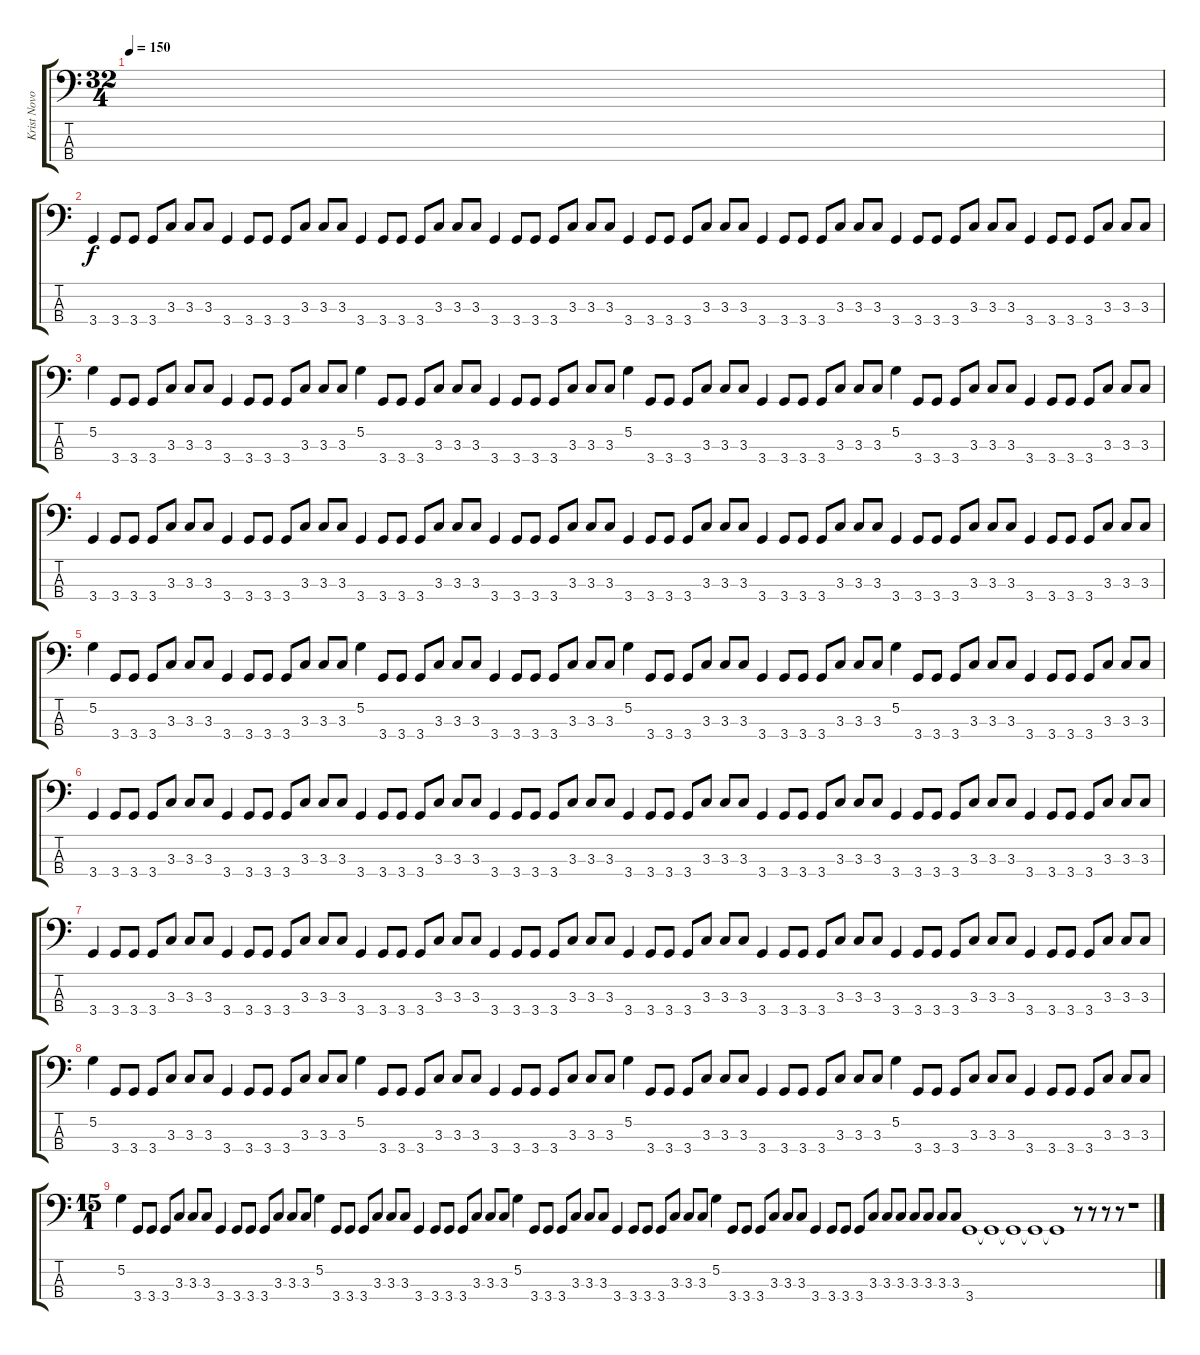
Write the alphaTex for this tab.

\track ("Krist Novoselic" "Krist Novo") {instrument electricbassfinger}
\staff {score tabs}
\tuning (G2 D2 A1 E1) {hide}
\ts (32 4)
\tempo 150
\clef f4
\ks c
|
3.4.4 3.4.8 3.4.8 3.4.8 3.3.8 3.3.8 3.3.8 3.4.4 3.4.8 3.4.8 3.4.8 3.3.8 3.3.8 3.3.8 3.4.4 3.4.8 3.4.8 3.4.8 3.3.8 3.3.8 3.3.8 3.4.4 3.4.8 3.4.8 3.4.8 3.3.8 3.3.8 3.3.8 3.4.4 3.4.8 3.4.8 3.4.8 3.3.8 3.3.8 3.3.8 3.4.4 3.4.8 3.4.8 3.4.8 3.3.8 3.3.8 3.3.8 3.4.4 3.4.8 3.4.8 3.4.8 3.3.8 3.3.8 3.3.8 3.4.4 3.4.8 3.4.8 3.4.8 3.3.8 3.3.8 3.3.8 |
5.2.4 3.4.8 3.4.8 3.4.8 3.3.8 3.3.8 3.3.8 3.4.4 3.4.8 3.4.8 3.4.8 3.3.8 3.3.8 3.3.8 5.2.4 3.4.8 3.4.8 3.4.8 3.3.8 3.3.8 3.3.8 3.4.4 3.4.8 3.4.8 3.4.8 3.3.8 3.3.8 3.3.8 5.2.4 3.4.8 3.4.8 3.4.8 3.3.8 3.3.8 3.3.8 3.4.4 3.4.8 3.4.8 3.4.8 3.3.8 3.3.8 3.3.8 5.2.4 3.4.8 3.4.8 3.4.8 3.3.8 3.3.8 3.3.8 3.4.4 3.4.8 3.4.8 3.4.8 3.3.8 3.3.8 3.3.8 |
3.4.4 3.4.8 3.4.8 3.4.8 3.3.8 3.3.8 3.3.8 3.4.4 3.4.8 3.4.8 3.4.8 3.3.8 3.3.8 3.3.8 3.4.4 3.4.8 3.4.8 3.4.8 3.3.8 3.3.8 3.3.8 3.4.4 3.4.8 3.4.8 3.4.8 3.3.8 3.3.8 3.3.8 3.4.4 3.4.8 3.4.8 3.4.8 3.3.8 3.3.8 3.3.8 3.4.4 3.4.8 3.4.8 3.4.8 3.3.8 3.3.8 3.3.8 3.4.4 3.4.8 3.4.8 3.4.8 3.3.8 3.3.8 3.3.8 3.4.4 3.4.8 3.4.8 3.4.8 3.3.8 3.3.8 3.3.8 |
5.2.4 3.4.8 3.4.8 3.4.8 3.3.8 3.3.8 3.3.8 3.4.4 3.4.8 3.4.8 3.4.8 3.3.8 3.3.8 3.3.8 5.2.4 3.4.8 3.4.8 3.4.8 3.3.8 3.3.8 3.3.8 3.4.4 3.4.8 3.4.8 3.4.8 3.3.8 3.3.8 3.3.8 5.2.4 3.4.8 3.4.8 3.4.8 3.3.8 3.3.8 3.3.8 3.4.4 3.4.8 3.4.8 3.4.8 3.3.8 3.3.8 3.3.8 5.2.4 3.4.8 3.4.8 3.4.8 3.3.8 3.3.8 3.3.8 3.4.4 3.4.8 3.4.8 3.4.8 3.3.8 3.3.8 3.3.8 |
3.4.4 3.4.8 3.4.8 3.4.8 3.3.8 3.3.8 3.3.8 3.4.4 3.4.8 3.4.8 3.4.8 3.3.8 3.3.8 3.3.8 3.4.4 3.4.8 3.4.8 3.4.8 3.3.8 3.3.8 3.3.8 3.4.4 3.4.8 3.4.8 3.4.8 3.3.8 3.3.8 3.3.8 3.4.4 3.4.8 3.4.8 3.4.8 3.3.8 3.3.8 3.3.8 3.4.4 3.4.8 3.4.8 3.4.8 3.3.8 3.3.8 3.3.8 3.4.4 3.4.8 3.4.8 3.4.8 3.3.8 3.3.8 3.3.8 3.4.4 3.4.8 3.4.8 3.4.8 3.3.8 3.3.8 3.3.8 |
3.4.4 3.4.8 3.4.8 3.4.8 3.3.8 3.3.8 3.3.8 3.4.4 3.4.8 3.4.8 3.4.8 3.3.8 3.3.8 3.3.8 3.4.4 3.4.8 3.4.8 3.4.8 3.3.8 3.3.8 3.3.8 3.4.4 3.4.8 3.4.8 3.4.8 3.3.8 3.3.8 3.3.8 3.4.4 3.4.8 3.4.8 3.4.8 3.3.8 3.3.8 3.3.8 3.4.4 3.4.8 3.4.8 3.4.8 3.3.8 3.3.8 3.3.8 3.4.4 3.4.8 3.4.8 3.4.8 3.3.8 3.3.8 3.3.8 3.4.4 3.4.8 3.4.8 3.4.8 3.3.8 3.3.8 3.3.8 |
5.2.4 3.4.8 3.4.8 3.4.8 3.3.8 3.3.8 3.3.8 3.4.4 3.4.8 3.4.8 3.4.8 3.3.8 3.3.8 3.3.8 5.2.4 3.4.8 3.4.8 3.4.8 3.3.8 3.3.8 3.3.8 3.4.4 3.4.8 3.4.8 3.4.8 3.3.8 3.3.8 3.3.8 5.2.4 3.4.8 3.4.8 3.4.8 3.3.8 3.3.8 3.3.8 3.4.4 3.4.8 3.4.8 3.4.8 3.3.8 3.3.8 3.3.8 5.2.4 3.4.8 3.4.8 3.4.8 3.3.8 3.3.8 3.3.8 3.4.4 3.4.8 3.4.8 3.4.8 3.3.8 3.3.8 3.3.8 |
\ts (15 1)
5.2.4 3.4.8 3.4.8 3.4.8 3.3.8 3.3.8 3.3.8 3.4.4 3.4.8 3.4.8 3.4.8 3.3.8 3.3.8 3.3.8 5.2.4 3.4.8 3.4.8 3.4.8 3.3.8 3.3.8 3.3.8 3.4.4 3.4.8 3.4.8 3.4.8 3.3.8 3.3.8 3.3.8 5.2.4 3.4.8 3.4.8 3.4.8 3.3.8 3.3.8 3.3.8 3.4.4 3.4.8 3.4.8 3.4.8 3.3.8 3.3.8 3.3.8 5.2.4 3.4.8 3.4.8 3.4.8 3.3.8 3.3.8 3.3.8 3.4.4 3.4.8 3.4.8 3.4.8 3.3.8 3.3.8 3.3.8 3.3.8 3.3.8 3.3.8 3.3.8 3.4.1 3.4{t}.1 3.4{t}.1 3.4{t}.1 3.4{t}.1 r.8 r.8 r.8 r.8 r.1
